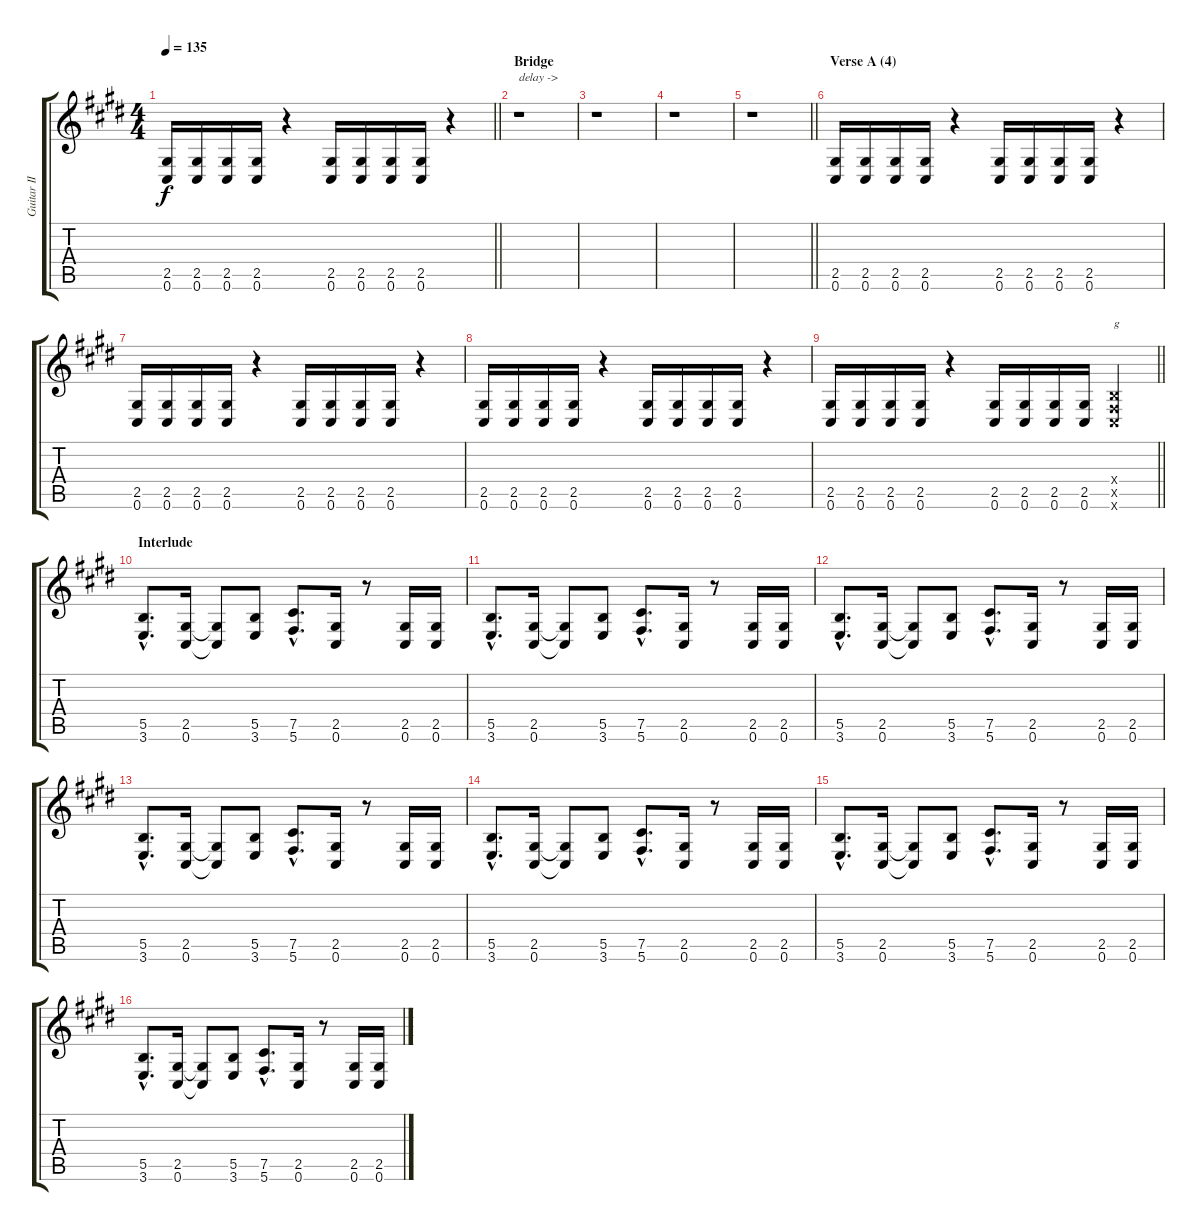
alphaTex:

\track ("Guitar II" "Guitar II") {instrument distortionguitar}
\staff {score tabs}
\tuning (Db4 Ab3 E3 B2 Gb2 Db2) {hide}
\ts (4 4)
\tempo 135
\clef g2
\barLineRight lightlight
\ks c#minor
(2.5 0.6).16{dy f} (2.5 0.6).16 (2.5 0.6).16 (2.5 0.6).16 r.4 (2.5 0.6).16 (2.5 0.6).16 (2.5 0.6).16 (2.5 0.6).16 r.4 |
\section ("" "Bridge")
r.1{txt "delay ->"} |
r.1 |
r.1 |
\barLineRight lightlight
r.1 |
\section ("" "Verse A (4)")
(2.5 0.6).16 (2.5 0.6).16 (2.5 0.6).16 (2.5 0.6).16 r.4 (2.5 0.6).16 (2.5 0.6).16 (2.5 0.6).16 (2.5 0.6).16 r.4 |
(2.5 0.6).16 (2.5 0.6).16 (2.5 0.6).16 (2.5 0.6).16 r.4 (2.5 0.6).16 (2.5 0.6).16 (2.5 0.6).16 (2.5 0.6).16 r.4 |
(2.5 0.6).16 (2.5 0.6).16 (2.5 0.6).16 (2.5 0.6).16 r.4 (2.5 0.6).16 (2.5 0.6).16 (2.5 0.6).16 (2.5 0.6).16 r.4 |
\barLineRight lightlight
(2.5 0.6).16 (2.5 0.6).16 (2.5 0.6).16 (2.5 0.6).16 r.4 (2.5 0.6).16 (2.5 0.6).16 (2.5 0.6).16 (2.5 0.6).16 (0.4{x} 0.5{x} 0.6{x}).4{txt "g"} |
\section ("" "Interlude")
(5.5{hac} 3.6{hac}).8{d} (2.5 0.6).16 (2.5{t} 0.6{t}).8 (5.5 3.6).8 (7.5{hac} 5.6{hac}).8{d} (2.5 0.6).16 r.8 (2.5 0.6).16 (2.5 0.6).16 |
(5.5{hac} 3.6{hac}).8{d} (2.5 0.6).16 (2.5{t} 0.6{t}).8 (5.5 3.6).8 (7.5{hac} 5.6{hac}).8{d} (2.5 0.6).16 r.8 (2.5 0.6).16 (2.5 0.6).16 |
(5.5{hac} 3.6{hac}).8{d} (2.5 0.6).16 (2.5{t} 0.6{t}).8 (5.5 3.6).8 (7.5{hac} 5.6{hac}).8{d} (2.5 0.6).16 r.8 (2.5 0.6).16 (2.5 0.6).16 |
(5.5{hac} 3.6{hac}).8{d} (2.5 0.6).16 (2.5{t} 0.6{t}).8 (5.5 3.6).8 (7.5{hac} 5.6{hac}).8{d} (2.5 0.6).16 r.8 (2.5 0.6).16 (2.5 0.6).16 |
(5.5{hac} 3.6{hac}).8{d} (2.5 0.6).16 (2.5{t} 0.6{t}).8 (5.5 3.6).8 (7.5{hac} 5.6{hac}).8{d} (2.5 0.6).16 r.8 (2.5 0.6).16 (2.5 0.6).16 |
(5.5{hac} 3.6{hac}).8{d} (2.5 0.6).16 (2.5{t} 0.6{t}).8 (5.5 3.6).8 (7.5{hac} 5.6{hac}).8{d} (2.5 0.6).16 r.8 (2.5 0.6).16 (2.5 0.6).16 |
(5.5{hac} 3.6{hac}).8{d} (2.5 0.6).16 (2.5{t} 0.6{t}).8 (5.5 3.6).8 (7.5{hac} 5.6{hac}).8{d} (2.5 0.6).16 r.8 (2.5 0.6).16 (2.5 0.6).16
